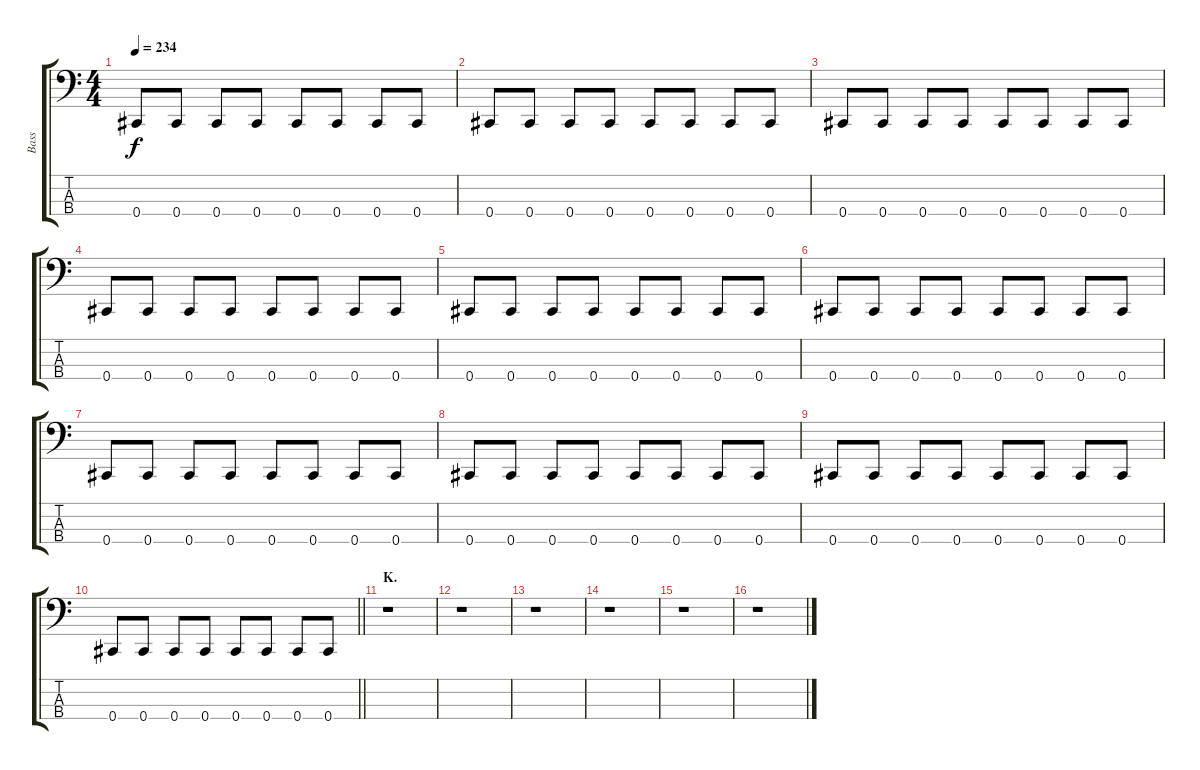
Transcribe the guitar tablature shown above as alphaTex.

\track ("Bass" "Bass") {instrument electricbasspick}
\staff {score tabs}
\tuning (Gb2 Db2 Ab1 Db1) {hide}
\ts (4 4)
\tempo 234
\clef f4
\ks c
0.4.8{dy f} 0.4.8 0.4.8 0.4.8 0.4.8 0.4.8 0.4.8 0.4.8 |
0.4.8 0.4.8 0.4.8 0.4.8 0.4.8 0.4.8 0.4.8 0.4.8 |
0.4.8 0.4.8 0.4.8 0.4.8 0.4.8 0.4.8 0.4.8 0.4.8 |
0.4.8 0.4.8 0.4.8 0.4.8 0.4.8 0.4.8 0.4.8 0.4.8 |
0.4.8 0.4.8 0.4.8 0.4.8 0.4.8 0.4.8 0.4.8 0.4.8 |
0.4.8 0.4.8 0.4.8 0.4.8 0.4.8 0.4.8 0.4.8 0.4.8 |
0.4.8 0.4.8 0.4.8 0.4.8 0.4.8 0.4.8 0.4.8 0.4.8 |
0.4.8 0.4.8 0.4.8 0.4.8 0.4.8 0.4.8 0.4.8 0.4.8 |
0.4.8 0.4.8 0.4.8 0.4.8 0.4.8 0.4.8 0.4.8 0.4.8 |
\barLineRight lightlight
0.4.8 0.4.8 0.4.8 0.4.8 0.4.8 0.4.8 0.4.8 0.4.8 |
\section ("" "K.")
r.1 |
r.1 |
r.1 |
r.1 |
r.1 |
r.1
